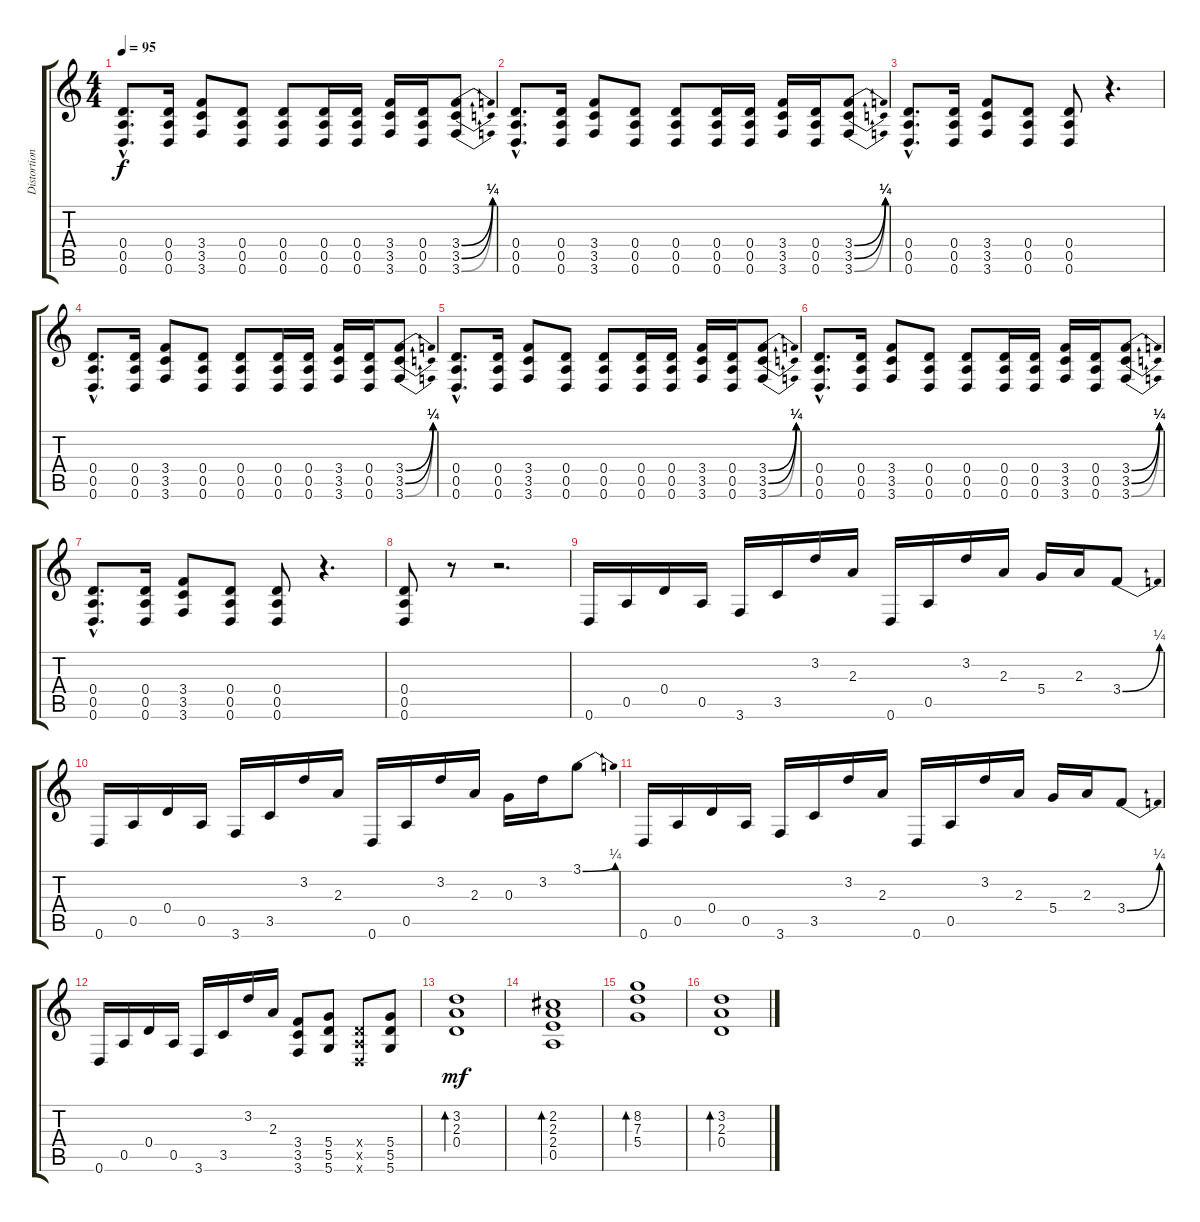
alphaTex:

\track ("Distortion Guitar" "Distortion") {instrument distortionguitar}
\staff {score tabs}
\tuning (E4 B3 G3 D3 A2 D2) {hide}
\ts (4 4)
\tempo 95
\clef g2
\ks c
(0.4{hac} 0.5{hac} 0.6{hac}).8{d dy f volume 16} (0.4 0.5 0.6).16 (3.4 3.5 3.6).8 (0.4 0.5 0.6).8 (0.4 0.5 0.6).8 (0.4 0.5 0.6).16 (0.4 0.5 0.6).16 (3.4 3.5 3.6).16 (0.4 0.5 0.6).16 (3.4{be (bend 0 0 60 1)} 3.5{be (bend 0 0 60 1)} 3.6{be (bend 0 0 60 1)}).8 |
(0.4{hac} 0.5{hac} 0.6{hac}).8{d volume 16} (0.4 0.5 0.6).16 (3.4 3.5 3.6).8 (0.4 0.5 0.6).8 (0.4 0.5 0.6).8 (0.4 0.5 0.6).16 (0.4 0.5 0.6).16 (3.4 3.5 3.6).16 (0.4 0.5 0.6).16 (3.4{be (bend 0 0 60 1)} 3.5{be (bend 0 0 60 1)} 3.6{be (bend 0 0 60 1)}).8 |
(0.4{hac} 0.5{hac} 0.6{hac}).8{d volume 16} (0.4 0.5 0.6).16 (3.4 3.5 3.6).8 (0.4 0.5 0.6).8 (0.4 0.5 0.6).8 r.4{d} |
(0.4{hac} 0.5{hac} 0.6{hac}).8{d volume 16} (0.4 0.5 0.6).16 (3.4 3.5 3.6).8 (0.4 0.5 0.6).8 (0.4 0.5 0.6).8 (0.4 0.5 0.6).16 (0.4 0.5 0.6).16 (3.4 3.5 3.6).16 (0.4 0.5 0.6).16 (3.4{be (bend 0 0 60 1)} 3.5{be (bend 0 0 60 1)} 3.6{be (bend 0 0 60 1)}).8 |
(0.4{hac} 0.5{hac} 0.6{hac}).8{d volume 16} (0.4 0.5 0.6).16 (3.4 3.5 3.6).8 (0.4 0.5 0.6).8 (0.4 0.5 0.6).8 (0.4 0.5 0.6).16 (0.4 0.5 0.6).16 (3.4 3.5 3.6).16 (0.4 0.5 0.6).16 (3.4{be (bend 0 0 60 1)} 3.5{be (bend 0 0 60 1)} 3.6{be (bend 0 0 60 1)}).8 |
(0.4{hac} 0.5{hac} 0.6{hac}).8{d volume 16} (0.4 0.5 0.6).16 (3.4 3.5 3.6).8 (0.4 0.5 0.6).8 (0.4 0.5 0.6).8 (0.4 0.5 0.6).16 (0.4 0.5 0.6).16 (3.4 3.5 3.6).16 (0.4 0.5 0.6).16 (3.4{be (bend 0 0 60 1)} 3.5{be (bend 0 0 60 1)} 3.6{be (bend 0 0 60 1)}).8 |
(0.4{hac} 0.5{hac} 0.6{hac}).8{d volume 16} (0.4 0.5 0.6).16 (3.4 3.5 3.6).8 (0.4 0.5 0.6).8 (0.4 0.5 0.6).8 r.4{d} |
(0.4 0.5 0.6).8 r.8 r.2{d} |
0.6.16{volume 13} 0.5.16 0.4.16 0.5.16 3.6.16 3.5.16 3.2.16 2.3.16 0.6.16 0.5.16 3.2.16 2.3.16 5.4.16 2.3.16 3.4{be (bend 0 0 60 1)}.8 |
0.6.16{volume 13} 0.5.16 0.4.16 0.5.16 3.6.16 3.5.16 3.2.16 2.3.16 0.6.16 0.5.16 3.2.16 2.3.16 0.3.16 3.2.16 3.1{be (bend 0 0 60 1)}.8 |
0.6.16{volume 13} 0.5.16 0.4.16 0.5.16 3.6.16 3.5.16 3.2.16 2.3.16 0.6.16 0.5.16 3.2.16 2.3.16 5.4.16 2.3.16 3.4{be (bend 0 0 60 1)}.8 |
0.6.16{volume 13} 0.5.16 0.4.16 0.5.16 3.6.16 3.5.16 3.2.16 2.3.16 (3.4 3.5 3.6).8 (5.4 5.5 5.6).8 (0.4{x} 0.5{x} 0.6{x}).8 (5.4 5.5 5.6).8{volume 16} |
(3.2 2.3 0.4).1{bd 480 dy mf} |
(2.2 2.3 2.4 0.5).1{bd 480} |
(8.2 7.3 5.4).1{bd 480} |
(3.2 2.3 0.4).1{bd 480}
